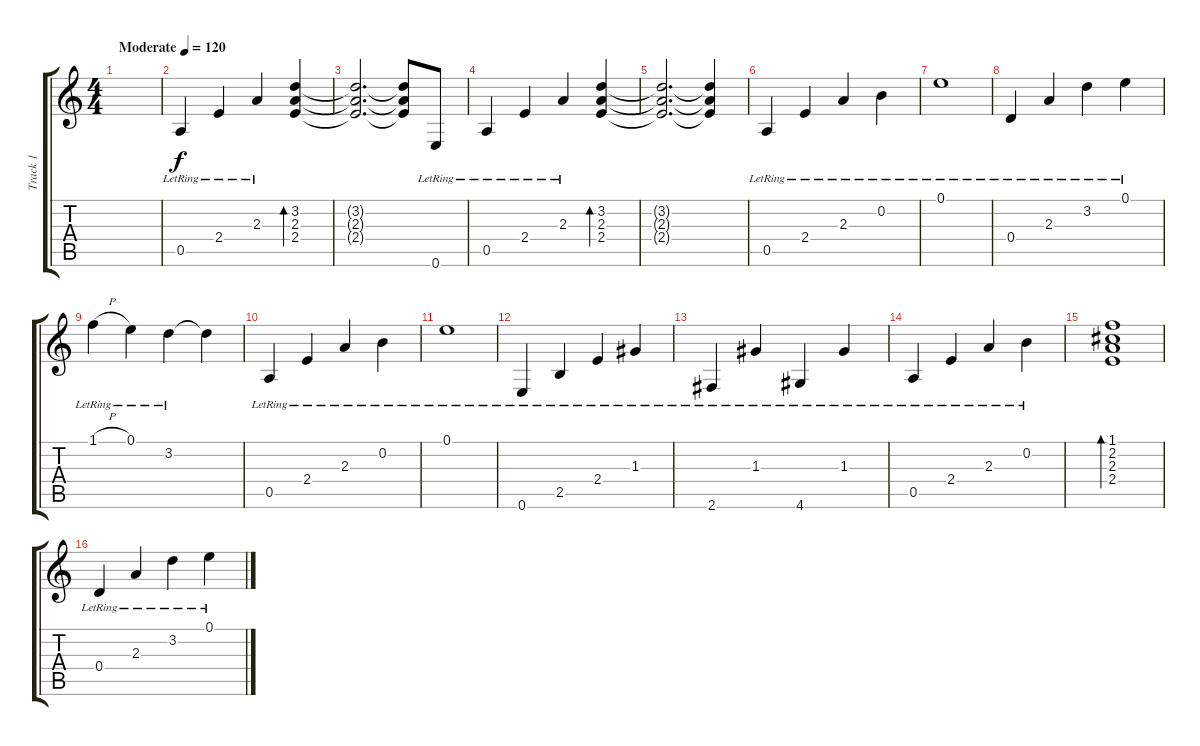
\track ("Track 1" "Track 1") {instrument acousticguitarsteel}
\staff {score tabs}
\tuning (E4 B3 G3 D3 A2 E2) {hide}
\ts (4 4)
\tempo (120 "Moderate")
\clef g2
\ks c
|
0.5{lr}.4 2.4{lr}.4 2.3{lr}.4 (3.2 2.3 2.4).4{bd 120} |
(3.2{t} 2.3{t} 2.4{t}).2{d} (3.2{t} 2.3{t} 2.4{t}).8 0.6{lr}.8 |
0.5{lr}.4 2.4{lr}.4 2.3{lr}.4 (3.2 2.3 2.4).4{bd 120} |
(3.2{t} 2.3{t} 2.4{t}).2{d} (3.2{t} 2.3{t} 2.4{t}).4 |
0.5{lr}.4 2.4{lr}.4 2.3{lr}.4 0.2{lr}.4 |
0.1{lr}.1 |
0.4{lr}.4 2.3{lr}.4 3.2{lr}.4 0.1{lr}.4 |
1.1{h lr}.4 0.1{lr}.4 3.2{lr}.4 3.2{t}.4 |
0.5{lr}.4 2.4{lr}.4 2.3{lr}.4 0.2{lr}.4 |
0.1{lr}.1 |
0.6{lr}.4 2.5{lr}.4 2.4{lr}.4 1.3{lr}.4 |
2.6{lr}.4 1.3{lr}.4 4.6{lr}.4 1.3{lr}.4 |
0.5{lr}.4 2.4{lr}.4 2.3{lr}.4 0.2{lr}.4 |
(1.1 2.2 2.3 2.4).1{bd 120} |
0.4{lr}.4 2.3{lr}.4 3.2{lr}.4 0.1{lr}.4
